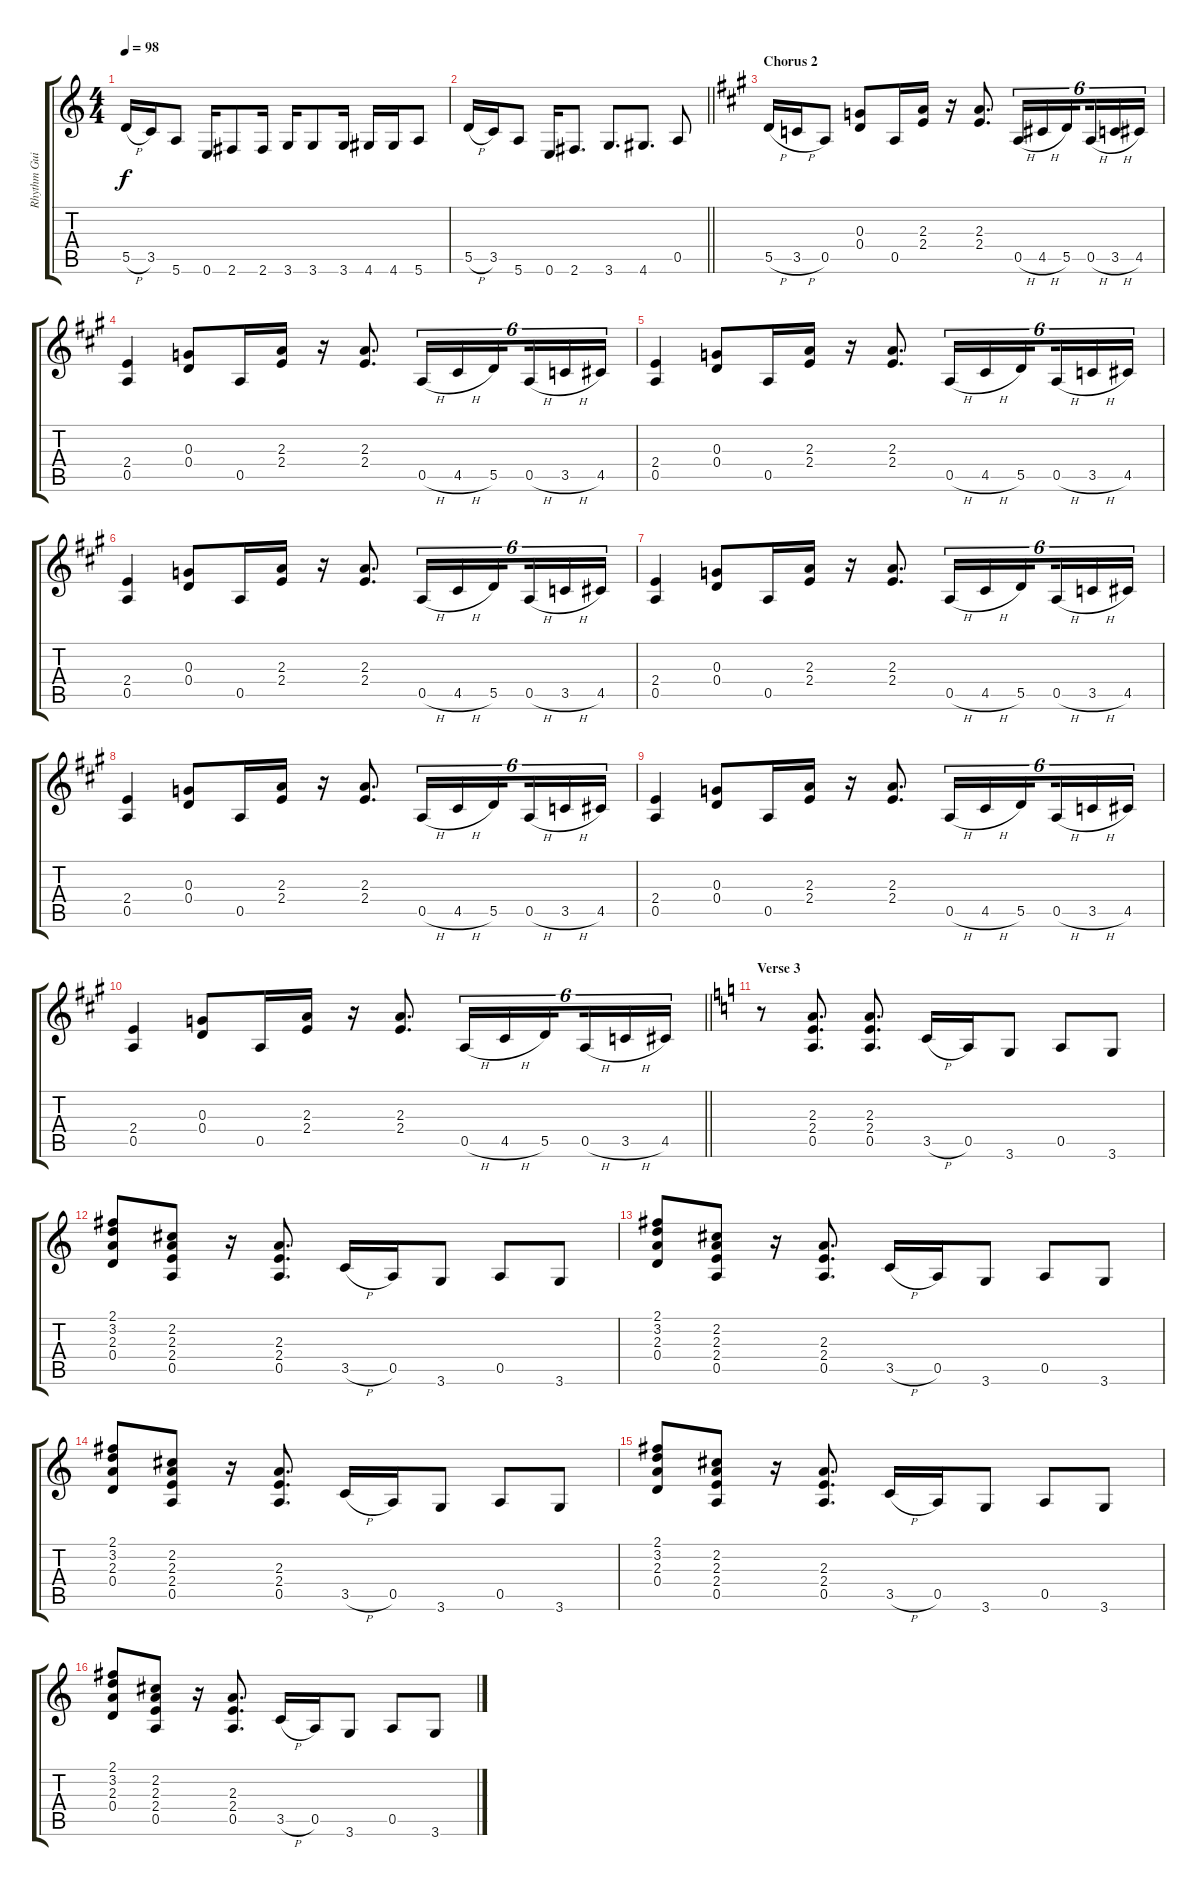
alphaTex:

\track ("Rhythm Guitar -- Brad Whitford" "Rhythm Gui") {instrument distortionguitar}
\staff {score tabs}
\tuning (E4 B3 G3 D3 A2 E2) {hide}
\ts (4 4)
\tempo 98
\clef g2
\ks c
5.5{h}.16{dy f} 3.5.16 5.6.8 0.6.16 2.6.8 2.6.16 3.6.16 3.6.8 3.6.16 4.6.16 4.6.16 5.6.8 |
\barLineRight lightlight
5.5{h}.16 3.5.16 5.6.8 0.6.16 2.6.8{d} 3.6.8{d} 4.6.8{d} 0.5.8 |
\section ("" "Chorus 2")
\ks a
5.5{h}.16 3.5{h}.16 0.5.8 (0.3 0.4).8 0.5.16 (2.3 2.4).16 r.16 (2.3 2.4).8{d} 0.5{h}.16{tu (6 4)} 4.5{h}.16{tu (6 4)} 5.5.16{tu (6 4) beam splitsecondary} 0.5{h}.16{tu (6 4)} 3.5{h}.16{tu (6 4)} 4.5.16{tu (6 4)} |
(2.4 0.5).4 (0.3 0.4).8 0.5.16 (2.3 2.4).16 r.16 (2.3 2.4).8{d} 0.5{h}.16{tu (6 4)} 4.5{h}.16{tu (6 4)} 5.5.16{tu (6 4) beam splitsecondary} 0.5{h}.16{tu (6 4)} 3.5{h}.16{tu (6 4)} 4.5.16{tu (6 4)} |
(2.4 0.5).4 (0.3 0.4).8 0.5.16 (2.3 2.4).16 r.16 (2.3 2.4).8{d} 0.5{h}.16{tu (6 4)} 4.5{h}.16{tu (6 4)} 5.5.16{tu (6 4) beam splitsecondary} 0.5{h}.16{tu (6 4)} 3.5{h}.16{tu (6 4)} 4.5.16{tu (6 4)} |
(2.4 0.5).4 (0.3 0.4).8 0.5.16 (2.3 2.4).16 r.16 (2.3 2.4).8{d} 0.5{h}.16{tu (6 4)} 4.5{h}.16{tu (6 4)} 5.5.16{tu (6 4) beam splitsecondary} 0.5{h}.16{tu (6 4)} 3.5{h}.16{tu (6 4)} 4.5.16{tu (6 4)} |
(2.4 0.5).4 (0.3 0.4).8 0.5.16 (2.3 2.4).16 r.16 (2.3 2.4).8{d} 0.5{h}.16{tu (6 4)} 4.5{h}.16{tu (6 4)} 5.5.16{tu (6 4) beam splitsecondary} 0.5{h}.16{tu (6 4)} 3.5{h}.16{tu (6 4)} 4.5.16{tu (6 4)} |
(2.4 0.5).4 (0.3 0.4).8 0.5.16 (2.3 2.4).16 r.16 (2.3 2.4).8{d} 0.5{h}.16{tu (6 4)} 4.5{h}.16{tu (6 4)} 5.5.16{tu (6 4) beam splitsecondary} 0.5{h}.16{tu (6 4)} 3.5{h}.16{tu (6 4)} 4.5.16{tu (6 4)} |
(2.4 0.5).4 (0.3 0.4).8 0.5.16 (2.3 2.4).16 r.16 (2.3 2.4).8{d} 0.5{h}.16{tu (6 4)} 4.5{h}.16{tu (6 4)} 5.5.16{tu (6 4) beam splitsecondary} 0.5{h}.16{tu (6 4)} 3.5{h}.16{tu (6 4)} 4.5.16{tu (6 4)} |
\barLineRight lightlight
(2.4 0.5).4 (0.3 0.4).8 0.5.16 (2.3 2.4).16 r.16 (2.3 2.4).8{d} 0.5{h}.16{tu (6 4)} 4.5{h}.16{tu (6 4)} 5.5.16{tu (6 4) beam splitsecondary} 0.5{h}.16{tu (6 4)} 3.5{h}.16{tu (6 4)} 4.5.16{tu (6 4)} |
\section ("" "Verse 3")
\ks c
r.8 (2.3 2.4 0.5).8{d} (2.3 2.4 0.5).8{d} 3.5{h}.16 0.5.16 3.6.8 0.5.8 3.6.8 |
(2.1 3.2 2.3 0.4).8 (2.2 2.3 2.4 0.5).8 r.16 (2.3 2.4 0.5).8{d} 3.5{h}.16 0.5.16 3.6.8 0.5.8 3.6.8 |
(2.1 3.2 2.3 0.4).8 (2.2 2.3 2.4 0.5).8 r.16 (2.3 2.4 0.5).8{d} 3.5{h}.16 0.5.16 3.6.8 0.5.8 3.6.8 |
(2.1 3.2 2.3 0.4).8 (2.2 2.3 2.4 0.5).8 r.16 (2.3 2.4 0.5).8{d} 3.5{h}.16 0.5.16 3.6.8 0.5.8 3.6.8 |
(2.1 3.2 2.3 0.4).8 (2.2 2.3 2.4 0.5).8 r.16 (2.3 2.4 0.5).8{d} 3.5{h}.16 0.5.16 3.6.8 0.5.8 3.6.8 |
(2.1 3.2 2.3 0.4).8 (2.2 2.3 2.4 0.5).8 r.16 (2.3 2.4 0.5).8{d} 3.5{h}.16 0.5.16 3.6.8 0.5.8 3.6.8
